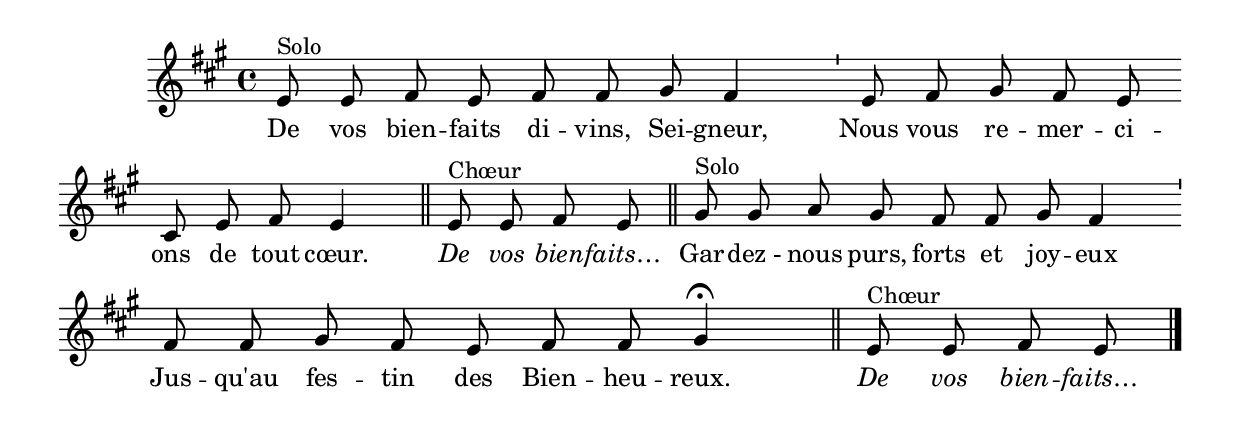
%Compilation:lilypond Graces.ly
%Apercu:evince Graces.pdf
%Esclaves:timidity -ia Graces.midi
\version "2.12.1"
\include "italiano.ly"

\header {
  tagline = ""
  composer = ""
}                                        

MetriqueArmure = {
  %\tempo 4=100
  %\time 2/4
  \key la \major
}

italique = { \override Score . LyricText #'font-shape = #'italic }

roman = { \override Score . LyricText #'font-shape = #'roman }

MusiqueTheme = \relative do' {
	\cadenzaOn
	mi8^Solo mi fad mi \bar "" fad fad sold fad4 \bar "'"
	mi8 fad sold fad mi \bar "" dod mi fad mi4 \bar "||"
	mi8^Chœur mi fad mi \bar "||"
	sold8^Solo sold la sold \bar "" fad fad sold fad4 \bar "'"
	fad8 fad sold fad \bar "" mi fad fad sold4\fermata \bar "||"
	mi8^Chœur mi fad mi \bar "|."
}

Paroles = \lyricmode {
	De vos bien -- faits di -- vins, Sei -- gneur,
	Nous vous re -- mer -- ci -- ons de tout cœur.
	\italique De vos bien -- faits…
	\roman Gar -- dez_- nous purs, forts et joy -- eux
	Jus -- qu'au fes -- tin des Bien -- heu -- reux.
	\italique De vos bien -- faits…
}

\score{
    \new Staff <<
      \set Staff.midiInstrument = "flute"
      \new Voice = "theme" {
	\autoBeamOff
	\MetriqueArmure
	\MusiqueTheme
      }
      \new Lyrics \lyricsto theme {
	\Paroles
      }                       
    >>
\layout{}
\midi{}
}
